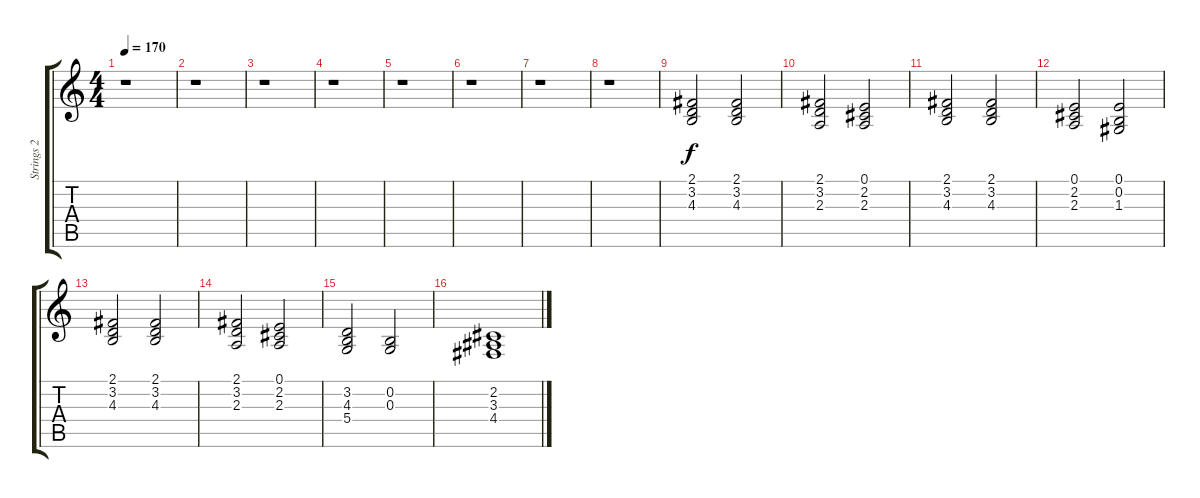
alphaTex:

\track ("Strings 2" "Strings 2") {instrument synthstrings1}
\staff {score tabs}
\tuning (E4 B3 G3 D3 A2 E2) {hide}
\ts (4 4)
\tempo 170
\clef g2
\ks c
r.1{dy f instrument synthstrings1} |
r.1 |
r.1 |
r.1 |
r.1 |
r.1 |
r.1 |
r.1 |
(2.1 3.2 4.3).2 (2.1 3.2 4.3).2 |
(2.1 3.2 2.3).2 (0.1 2.2 2.3).2 |
(2.1 3.2 4.3).2 (2.1 3.2 4.3).2 |
(0.1 2.2 2.3).2 (0.1 0.2 1.3).2 |
(2.1 3.2 4.3).2 (2.1 3.2 4.3).2 |
(2.1 3.2 2.3).2 (0.1 2.2 2.3).2 |
(3.2 4.3 5.4).2 (0.2 0.3).2 |
(2.2 3.3 4.4).1
